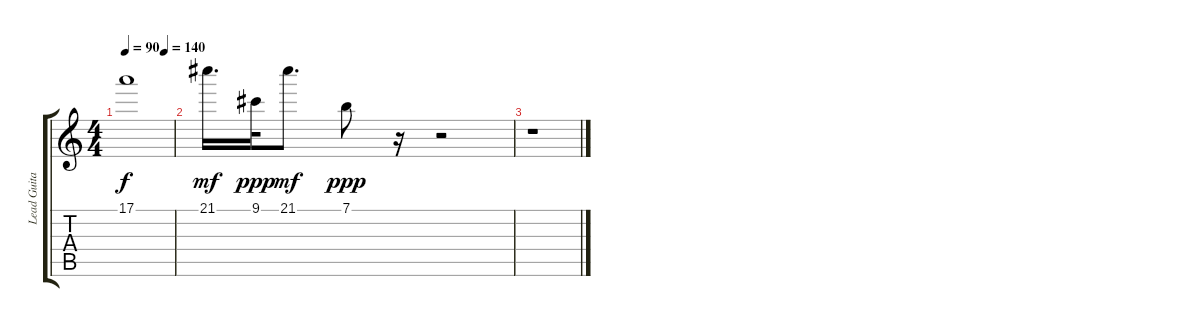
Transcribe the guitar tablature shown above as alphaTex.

\track ("Lead Guitar" "Lead Guita") {instrument distortionguitar}
\staff {score tabs}
\tuning (E4 B3 G3 D3 A2 E2) {hide}
\ts (4 4)
\tempo 90
\tempo (140 0.8125)
\clef g2
\ks c
17.1{t}.1{dy f} |
21.1.16{d dy mf volume 16} 9.1.32{dy ppp} 21.1.8{d dy mf} 7.1.8{dy ppp} r.16 r.2 |
r.1
